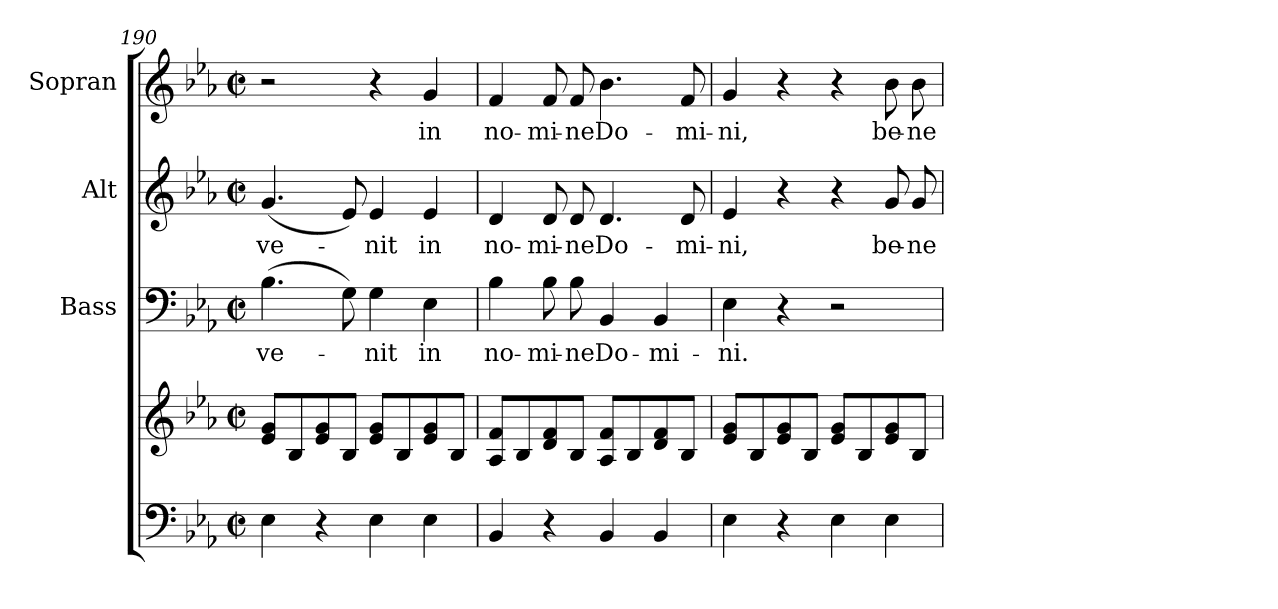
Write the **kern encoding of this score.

**kern	**kern	**kern	**text	**kern	**text	**kern	**text
*part4	*part4	*part3	*part3	*part2	*part2	*part1	*part1
*staff5	*staff4	*staff3	*staff3	*staff2	*staff2	*staff1	*staff1
*	*	*I"Bass	*	*I"Alt	*	*I"Sopran	*
*	*	*I'B.	*	*I'A.	*	*I'S.	*
*clefF4	*clefG2	*clefF4	*	*clefG2	*	*clefG2	*
*k[b-e-a-]	*k[b-e-a-]	*k[b-e-a-]	*	*k[b-e-a-]	*	*k[b-e-a-]	*
*E-:	*E-:	*E-:	*	*E-:	*	*E-:	*
*M2/2	*M2/2	*M2/2	*	*M2/2	*	*M2/2	*
*met(c|)	*met(c|)	*met(c|)	*	*met(c|)	*	*met(c|)	*
=190	=190	=190	=190	=190	=190	=190	=190
!	!	!	!LO:LY:b	!	!LO:LY:b	!	!
4E-\	8e-/ 8g/L	(>4.B-\	ve-	(<4.g/	ve-	2r	.
.	8B-/	.	.	.	.	.	.
4r	8e-/ 8g/	.	.	.	.	.	.
.	8B-/J	8G\)	.	8e-/)	.	.	.
!	!	!	!LO:LY:b	!	!LO:LY:b	!	!
4E-\	8e-/ 8g/L	4G\	-nit	4e-/	-nit	4r	.
.	8B-/	.	.	.	.	.	.
!	!	!	!LO:LY:b	!	!LO:LY:b	!	!LO:LY:b
4E-\	8e-/ 8g/	4E-\	in	4e-/	in	4g/	in
.	8B-/J	.	.	.	.	.	.
=191	=191	=191	=191	=191	=191	=191	=191
!	!	!	!LO:LY:b	!	!LO:LY:b	!	!LO:LY:b
4BB-/	8A-/ 8f/L	4B-\	no-	4d/	no-	4f/	no-
.	8B-/	.	.	.	.	.	.
!	!	!	!LO:LY:b	!	!LO:LY:b	!	!LO:LY:b
4r	8d/ 8f/	8B-\	-mi-	8d/	-mi-	8f/	-mi-
!	!	!	!LO:LY:b	!	!LO:LY:b	!	!LO:LY:b
.	8B-/J	8B-\	-ne	8d/	-ne	8f/	-ne
!	!	!	!LO:LY:b	!	!LO:LY:b	!	!LO:LY:b
4BB-/	8A-/ 8f/L	4BB-/	Do-	4.d/	Do-	4.b-\	Do-
.	8B-/	.	.	.	.	.	.
!	!	!	!LO:LY:b	!	!	!	!
4BB-/	8d/ 8f/	4BB-/	-mi-	.	.	.	.
!	!	!	!	!	!LO:LY:b	!	!LO:LY:b
.	8B-/J	.	.	8d/	-mi-	8f/	-mi-
!!LO:PB:g=z
=192	=192	=192	=192	=192	=192	=192	=192
!	!	!	!LO:LY:b	!	!LO:LY:b	!	!LO:LY:b
4E-\	8e-/ 8g/L	4E-\	-ni.	4e-/	-ni,	4g/	-ni,
.	8B-/	.	.	.	.	.	.
4r	8e-/ 8g/	4r	.	4r	.	4r	.
.	8B-/J	.	.	.	.	.	.
4E-\	8e-/ 8g/L	2r	.	4r	.	4r	.
.	8B-/	.	.	.	.	.	.
!	!	!	!	!	!LO:LY:b	!	!LO:LY:b
4E-\	8e-/ 8g/	.	.	8g/	be-	8b-\	be-
!	!	!	!	!	!LO:LY:b	!	!LO:LY:b
.	8B-/J	.	.	8g/	-ne-	8b-\	-ne-
=	=	=	=	=	=	=	=
*-	*-	*-	*-	*-	*-	*-	*-
